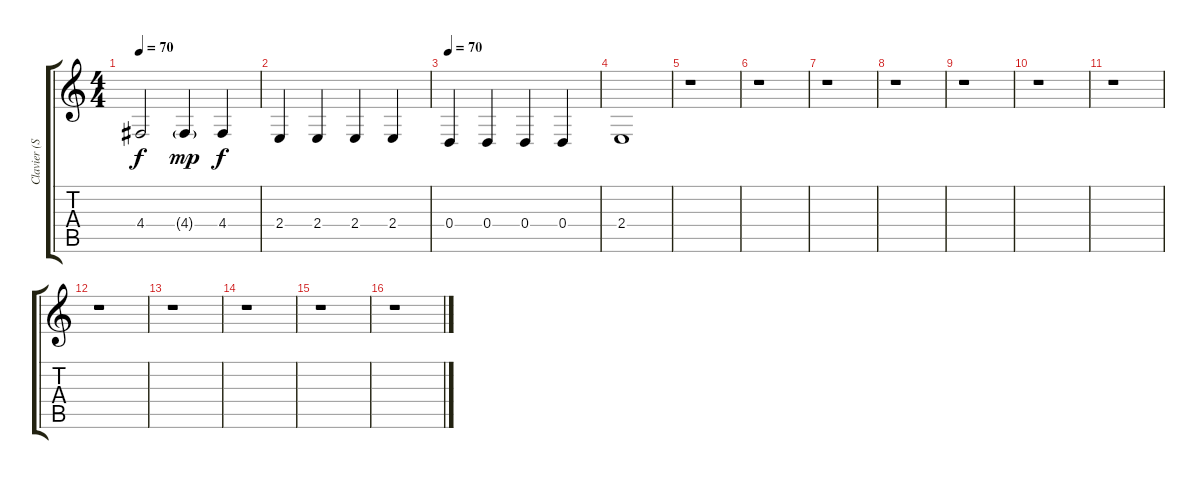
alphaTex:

\track ("Clavier (Simon Dope (Main Gauche))" "Clavier (S") {instrument acousticgrandpiano}
\staff {score tabs}
\tuning (E4 B3 G3 D3 A2 E2) {hide}
\ts (4 4)
\tempo 70
\tempo 90
\tempo 70
\clef g2
\ks c
4.4.2{dy f instrument acousticgrandpiano} 4.4{g}.4{dy mp} 4.4.4{dy f} |
2.4.4 2.4.4 2.4.4 2.4.4 |
\tempo 70
0.4.4 0.4.4 0.4.4 0.4.4 |
2.4.1 |
r.1 |
r.1 |
r.1 |
r.1 |
r.1 |
r.1 |
r.1 |
r.1 |
r.1 |
r.1 |
r.1 |
r.1
